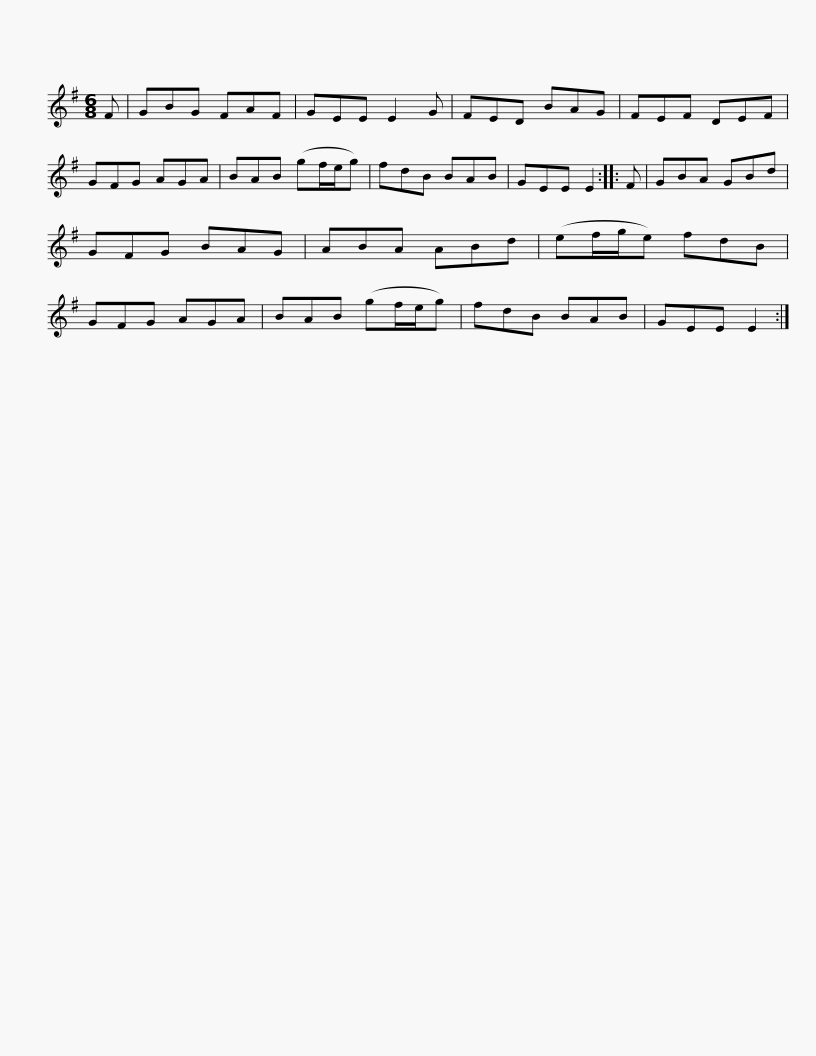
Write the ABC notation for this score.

X:1
L:1/8
M:6/8
I:linebreak $
K:G
V:1 treble
V:1
 F | GBG FAF | GEE E2 G | FED BAG | FEF DEF | %5
 GFG AGA | BAB (gf/e/g) | fdB BAB |$ GEE E2 :: F | %10
 GBA GBd | GFG BAG | ABA ABd | (ef/g/e) fdB | GFG AGA | %15
 BAB (gf/e/g) |$ fdB BAB | GEE E2 :| %18
